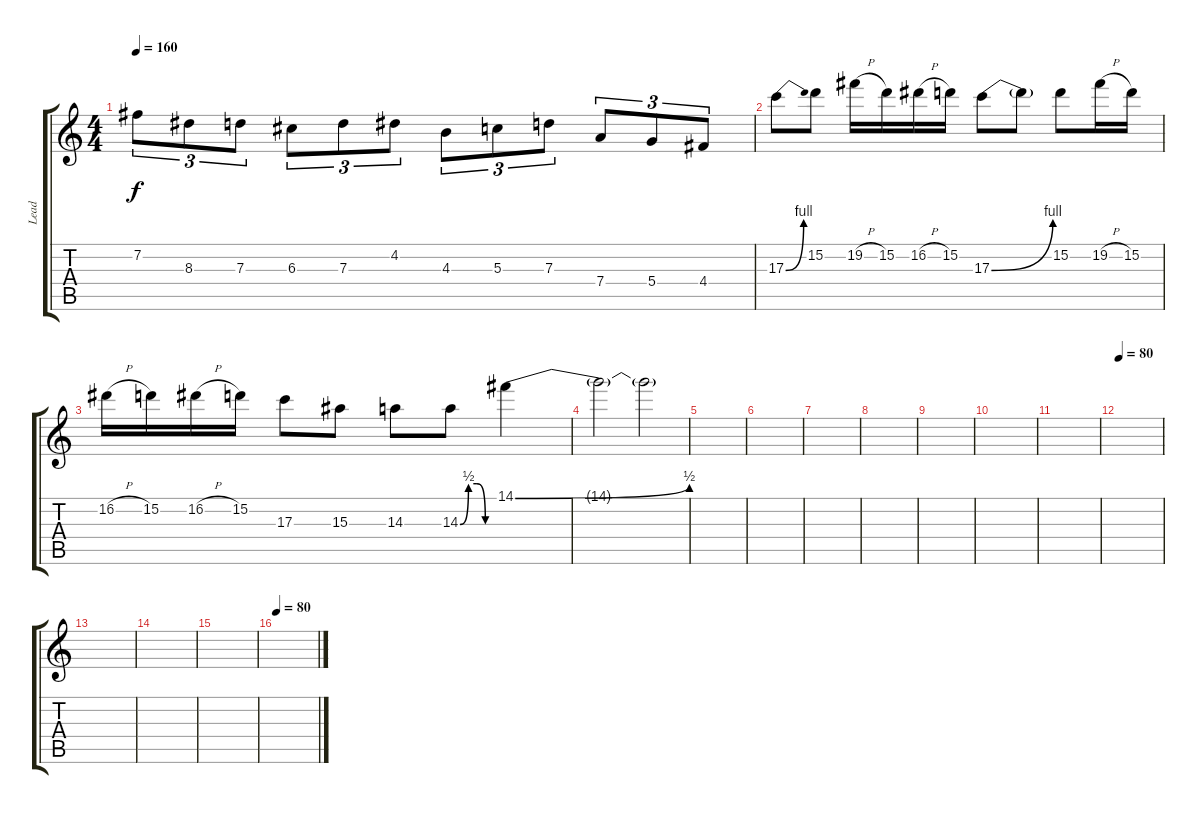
\track ("Lead" "Lead") {instrument overdrivenguitar}
\staff {score tabs}
\tuning (E4 B3 G3 D3 A2 E2) {hide}
\ts (4 4)
\tempo 160
\clef g2
\ks c
7.2.8{tu (3 2) dy f} 8.3.8{tu (3 2)} 7.3.8{tu (3 2)} 6.3.8{tu (3 2)} 7.3.8{tu (3 2)} 4.2.8{tu (3 2)} 4.3.8{tu (3 2)} 5.3.8{tu (3 2)} 7.3.8{tu (3 2)} 7.4.8{tu (3 2)} 5.4.8{tu (3 2)} 4.4.8{tu (3 2)} |
17.3{be (bend 0 0 60 4)}.8 15.2.8 19.2{h}.16 15.2.16 16.2{h}.16 15.2.16 17.3{be (bend 0 0 60 4)}.8 17.3{t}.8 15.2.8 19.2{h}.16 15.2.16 |
16.2{h}.16 15.2.16 16.2{h}.16 15.2.16 17.3.8 15.3.8 14.3.8 14.3{be (custom 0 0 15 2 30 2 45 0 60 0)}.8 14.1{be (bend 0 0 60 2)}.4 |
14.1{t}.2 14.1{t}.2 |
|
|
|
|
|
|
|
\tempo 80
|
|
|
|
\tempo 80
